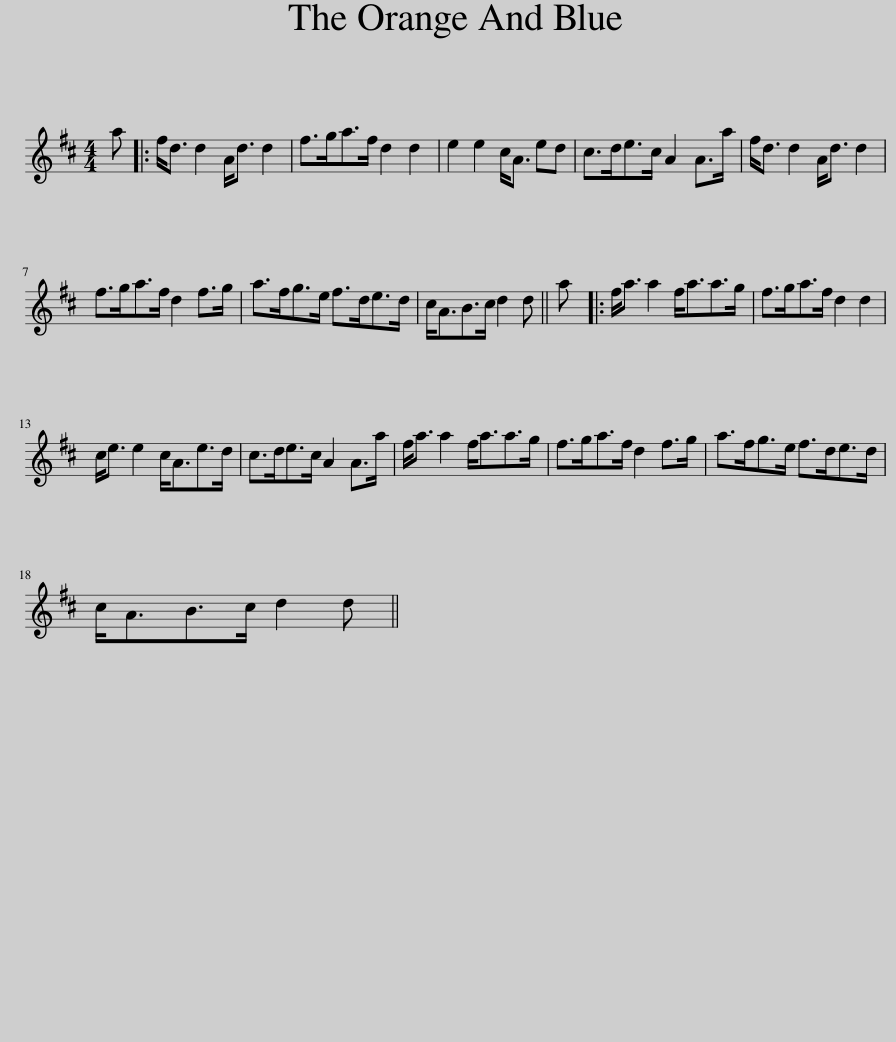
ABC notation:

X:1
L:1/8
M:4/4
I:linebreak $
K:D
V:1 treble
V:1
 a |: f<d d2 A<d d2 | f>ga>f d2 d2 | e2 e2 c<A ed | c>de>c A2 A>a | %5
 f<d d2 A<d d2 |$ f>ga>f d2 f>g | a>fg>e f>de>d | c<AB>c d2 d || a |: %10
 f<a a2 f<aa>g | f>ga>f d2 d2 |$ c<e e2 c<Ae>d | c>de>c A2 A>a | f<a a2 f<aa>g | %15
 f>ga>f d2 f>g | a>fg>e f>de>d |$ c<AB>c d2 d || %18
